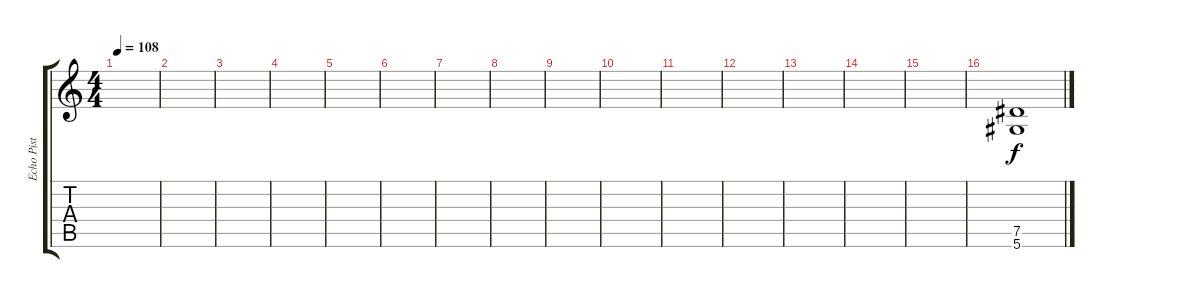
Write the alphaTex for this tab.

\track ("Echo Pist 1" "Echo Pist ") {instrument acousticguitarsteel}
\staff {score tabs}
\tuning (Eb4 Bb3 Gb3 Db3 Ab2 Eb2) {hide}
\ts (4 4)
\tempo 108
\clef g2
\ks c
|
|
|
|
|
|
|
|
|
|
|
|
|
|
|
(7.5 5.6).1{volume 12}
